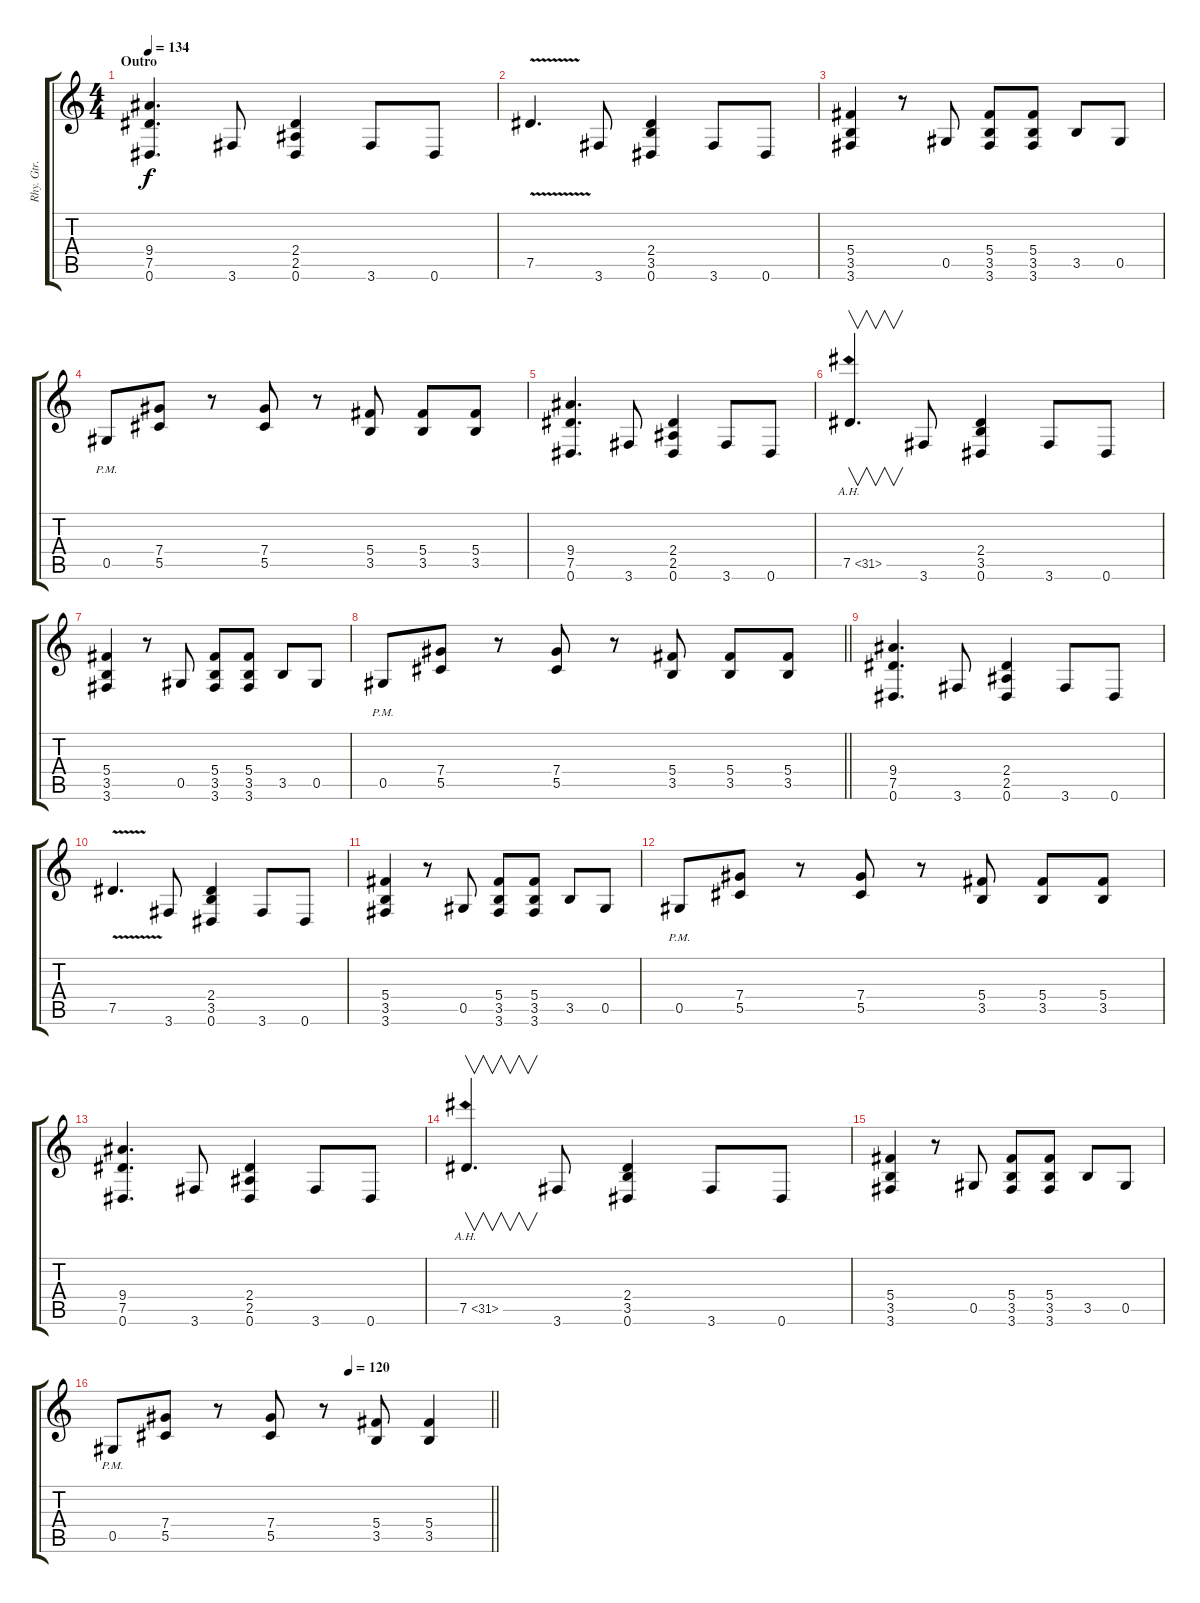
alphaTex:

\track ("Rhy. Gtr. 2" "Rhy. Gtr. ") {instrument distortionguitar}
\staff {score tabs}
\tuning (Eb4 Bb3 Gb3 Db3 Ab2 Eb2) {hide}
\ts (4 4)
\section ("" "Outro")
\tempo 134
\clef g2
\ks c
(9.4 7.5 0.6).4{d dy f} 3.6.8 (2.4 2.5 0.6).4 3.6.8 0.6.8 |
7.5{v}.4{d} 3.6.8 (2.4 3.5 0.6).4 3.6.8 0.6.8 |
(5.4 3.5 3.6).4 r.8 0.5.8 (5.4 3.5 3.6).8 (5.4 3.5 3.6).8 3.5.8 0.5.8 |
0.5{pm}.8 (7.4 5.5).8 r.8 (7.4 5.5).8 r.8 (5.4 3.5).8 (5.4 3.5).8 (5.4 3.5).8 |
(9.4 7.5 0.6).4{d} 3.6.8 (2.4 2.5 0.6).4 3.6.8 0.6.8 |
7.5{ah 24}.4{v d} 3.6.8 (2.4 3.5 0.6).4 3.6.8 0.6.8 |
(5.4 3.5 3.6).4 r.8 0.5.8 (5.4 3.5 3.6).8 (5.4 3.5 3.6).8 3.5.8 0.5.8 |
\barLineRight lightlight
0.5{pm}.8 (7.4 5.5).8 r.8 (7.4 5.5).8 r.8 (5.4 3.5).8 (5.4 3.5).8 (5.4 3.5).8 |
\section ("" "")
(9.4 7.5 0.6).4{d} 3.6.8 (2.4 2.5 0.6).4 3.6.8 0.6.8 |
7.5{v}.4{d} 3.6.8 (2.4 3.5 0.6).4 3.6.8 0.6.8 |
(5.4 3.5 3.6).4 r.8 0.5.8 (5.4 3.5 3.6).8 (5.4 3.5 3.6).8 3.5.8 0.5.8 |
0.5{pm}.8 (7.4 5.5).8 r.8 (7.4 5.5).8 r.8 (5.4 3.5).8 (5.4 3.5).8 (5.4 3.5).8 |
(9.4 7.5 0.6).4{d} 3.6.8 (2.4 2.5 0.6).4 3.6.8 0.6.8 |
7.5{ah 24}.4{v d} 3.6.8 (2.4 3.5 0.6).4 3.6.8 0.6.8 |
(5.4 3.5 3.6).4 r.8 0.5.8 (5.4 3.5 3.6).8 (5.4 3.5 3.6).8 3.5.8 0.5.8 |
\tempo (120 0.625)
\barLineRight lightlight
0.5{pm}.8 (7.4 5.5).8 r.8 (7.4 5.5).8 r.8 (5.4 3.5).8 (5.4 3.5).4
